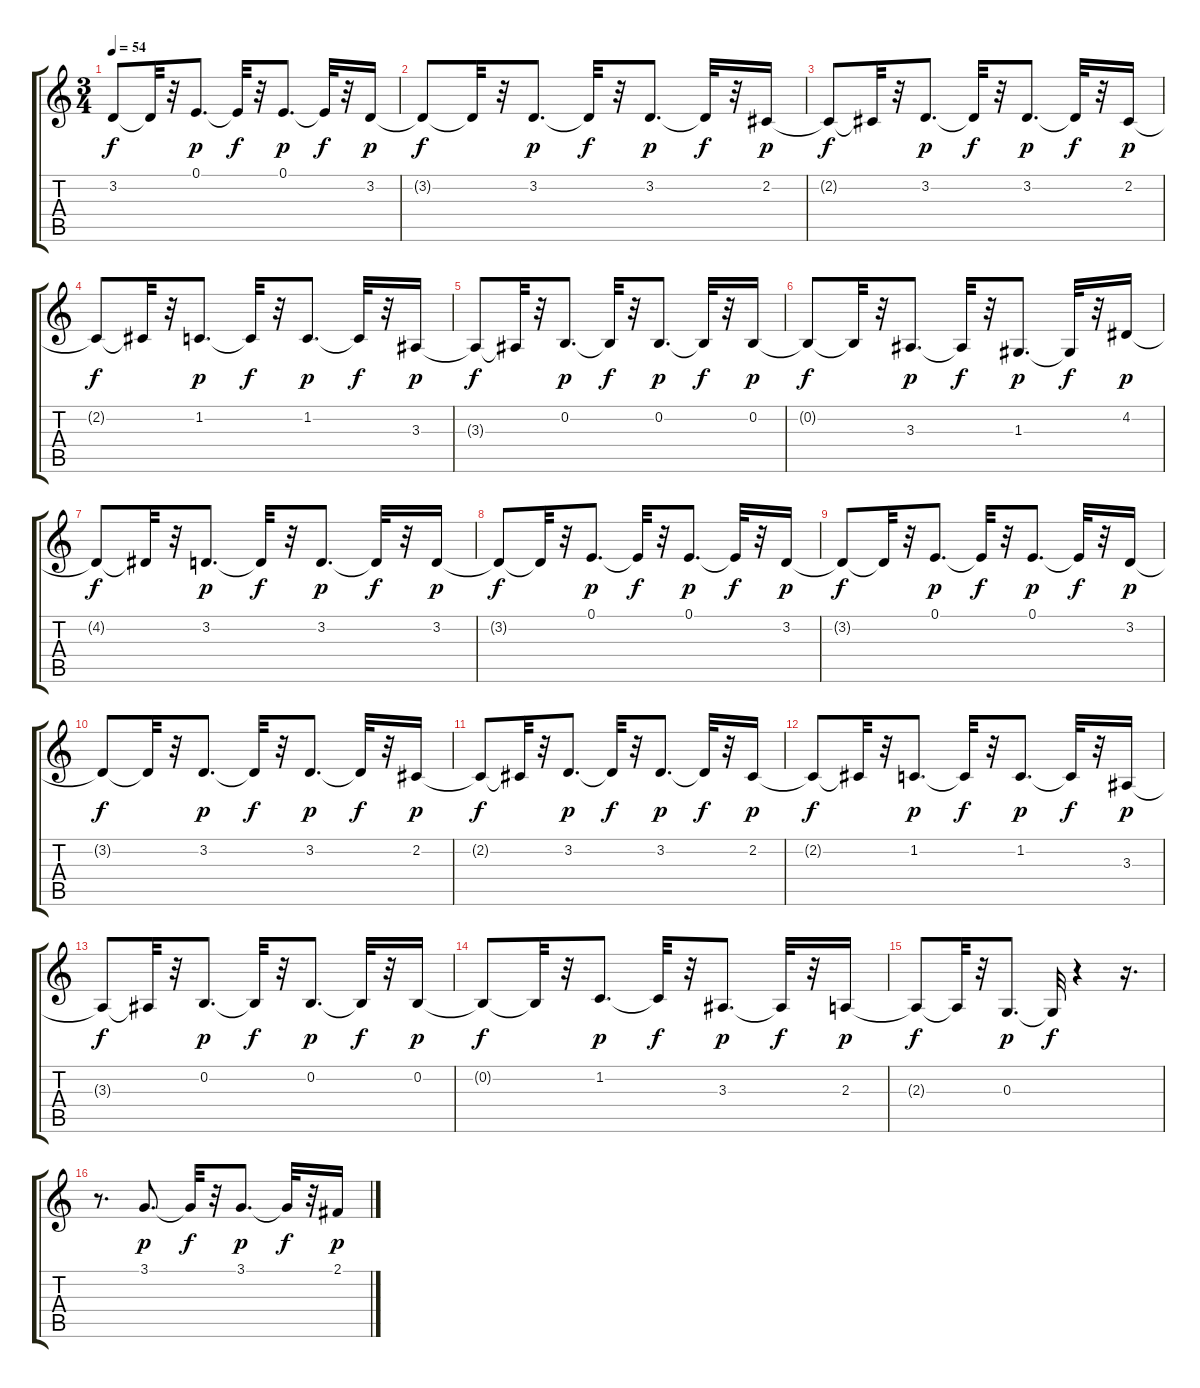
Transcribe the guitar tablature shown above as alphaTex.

\track "" {instrument stringensemble1}
\staff {score tabs}
\tuning (E4 B3 G3 D3 A2 E2) {hide}
\ts (3 4)
\tempo 54
\clef g2
\ks c
3.2{t}.8{dy f} 3.2{t}.32 r.32 0.1.8{d dy p} 0.1{t}.32{dy f} r.32 0.1.8{d dy p} 0.1{t}.32{dy f} r.32 3.2.16{dy p} |
3.2{t}.8{dy f} 3.2{t}.32 r.32 3.2.8{d dy p} 3.2{t}.32{dy f} r.32 3.2.8{d dy p} 3.2{t}.32{dy f} r.32 2.2.16{dy p} |
2.2{t}.8{dy f} 2.2{t}.32 r.32 3.2.8{d dy p} 3.2{t}.32{dy f} r.32 3.2.8{d dy p} 3.2{t}.32{dy f} r.32 2.2.16{dy p} |
2.2{t}.8{dy f} 2.2{t}.32 r.32 1.2.8{d dy p} 1.2{t}.32{dy f} r.32 1.2.8{d dy p} 1.2{t}.32{dy f} r.32 3.3.16{dy p} |
3.3{t}.8{dy f} 3.3{t}.32 r.32 0.2.8{d dy p} 0.2{t}.32{dy f} r.32 0.2.8{d dy p} 0.2{t}.32{dy f} r.32 0.2.16{dy p} |
0.2{t}.8{dy f} 0.2{t}.32 r.32 3.3.8{d dy p} 3.3{t}.32{dy f} r.32 1.3.8{d dy p} 1.3{t}.32{dy f} r.32 4.2.16{dy p} |
4.2{t}.8{dy f} 4.2{t}.32 r.32 3.2.8{d dy p} 3.2{t}.32{dy f} r.32 3.2.8{d dy p} 3.2{t}.32{dy f} r.32 3.2.16{dy p} |
3.2{t}.8{dy f} 3.2{t}.32 r.32 0.1.8{d dy p} 0.1{t}.32{dy f} r.32 0.1.8{d dy p} 0.1{t}.32{dy f} r.32 3.2.16{dy p} |
3.2{t}.8{dy f} 3.2{t}.32 r.32 0.1.8{d dy p} 0.1{t}.32{dy f} r.32 0.1.8{d dy p} 0.1{t}.32{dy f} r.32 3.2.16{dy p} |
3.2{t}.8{dy f} 3.2{t}.32 r.32 3.2.8{d dy p} 3.2{t}.32{dy f} r.32 3.2.8{d dy p} 3.2{t}.32{dy f} r.32 2.2.16{dy p} |
2.2{t}.8{dy f} 2.2{t}.32 r.32 3.2.8{d dy p} 3.2{t}.32{dy f} r.32 3.2.8{d dy p} 3.2{t}.32{dy f} r.32 2.2.16{dy p} |
2.2{t}.8{dy f} 2.2{t}.32 r.32 1.2.8{d dy p} 1.2{t}.32{dy f} r.32 1.2.8{d dy p} 1.2{t}.32{dy f} r.32 3.3.16{dy p} |
3.3{t}.8{dy f} 3.3{t}.32 r.32 0.2.8{d dy p} 0.2{t}.32{dy f} r.32 0.2.8{d dy p} 0.2{t}.32{dy f} r.32 0.2.16{dy p} |
0.2{t}.8{dy f} 0.2{t}.32 r.32 1.2.8{d dy p} 1.2{t}.32{dy f} r.32 3.3.8{d dy p} 3.3{t}.32{dy f} r.32 2.3.16{dy p} |
2.3{t}.8{dy f} 2.3{t}.32 r.32 0.3.8{d dy p} 0.3{t}.32{dy f} r.4 r.16{d} |
r.8{d} 3.1.8{d dy p} 3.1{t}.32{dy f} r.32 3.1.8{d dy p} 3.1{t}.32{dy f} r.32 2.1.16{dy p}
